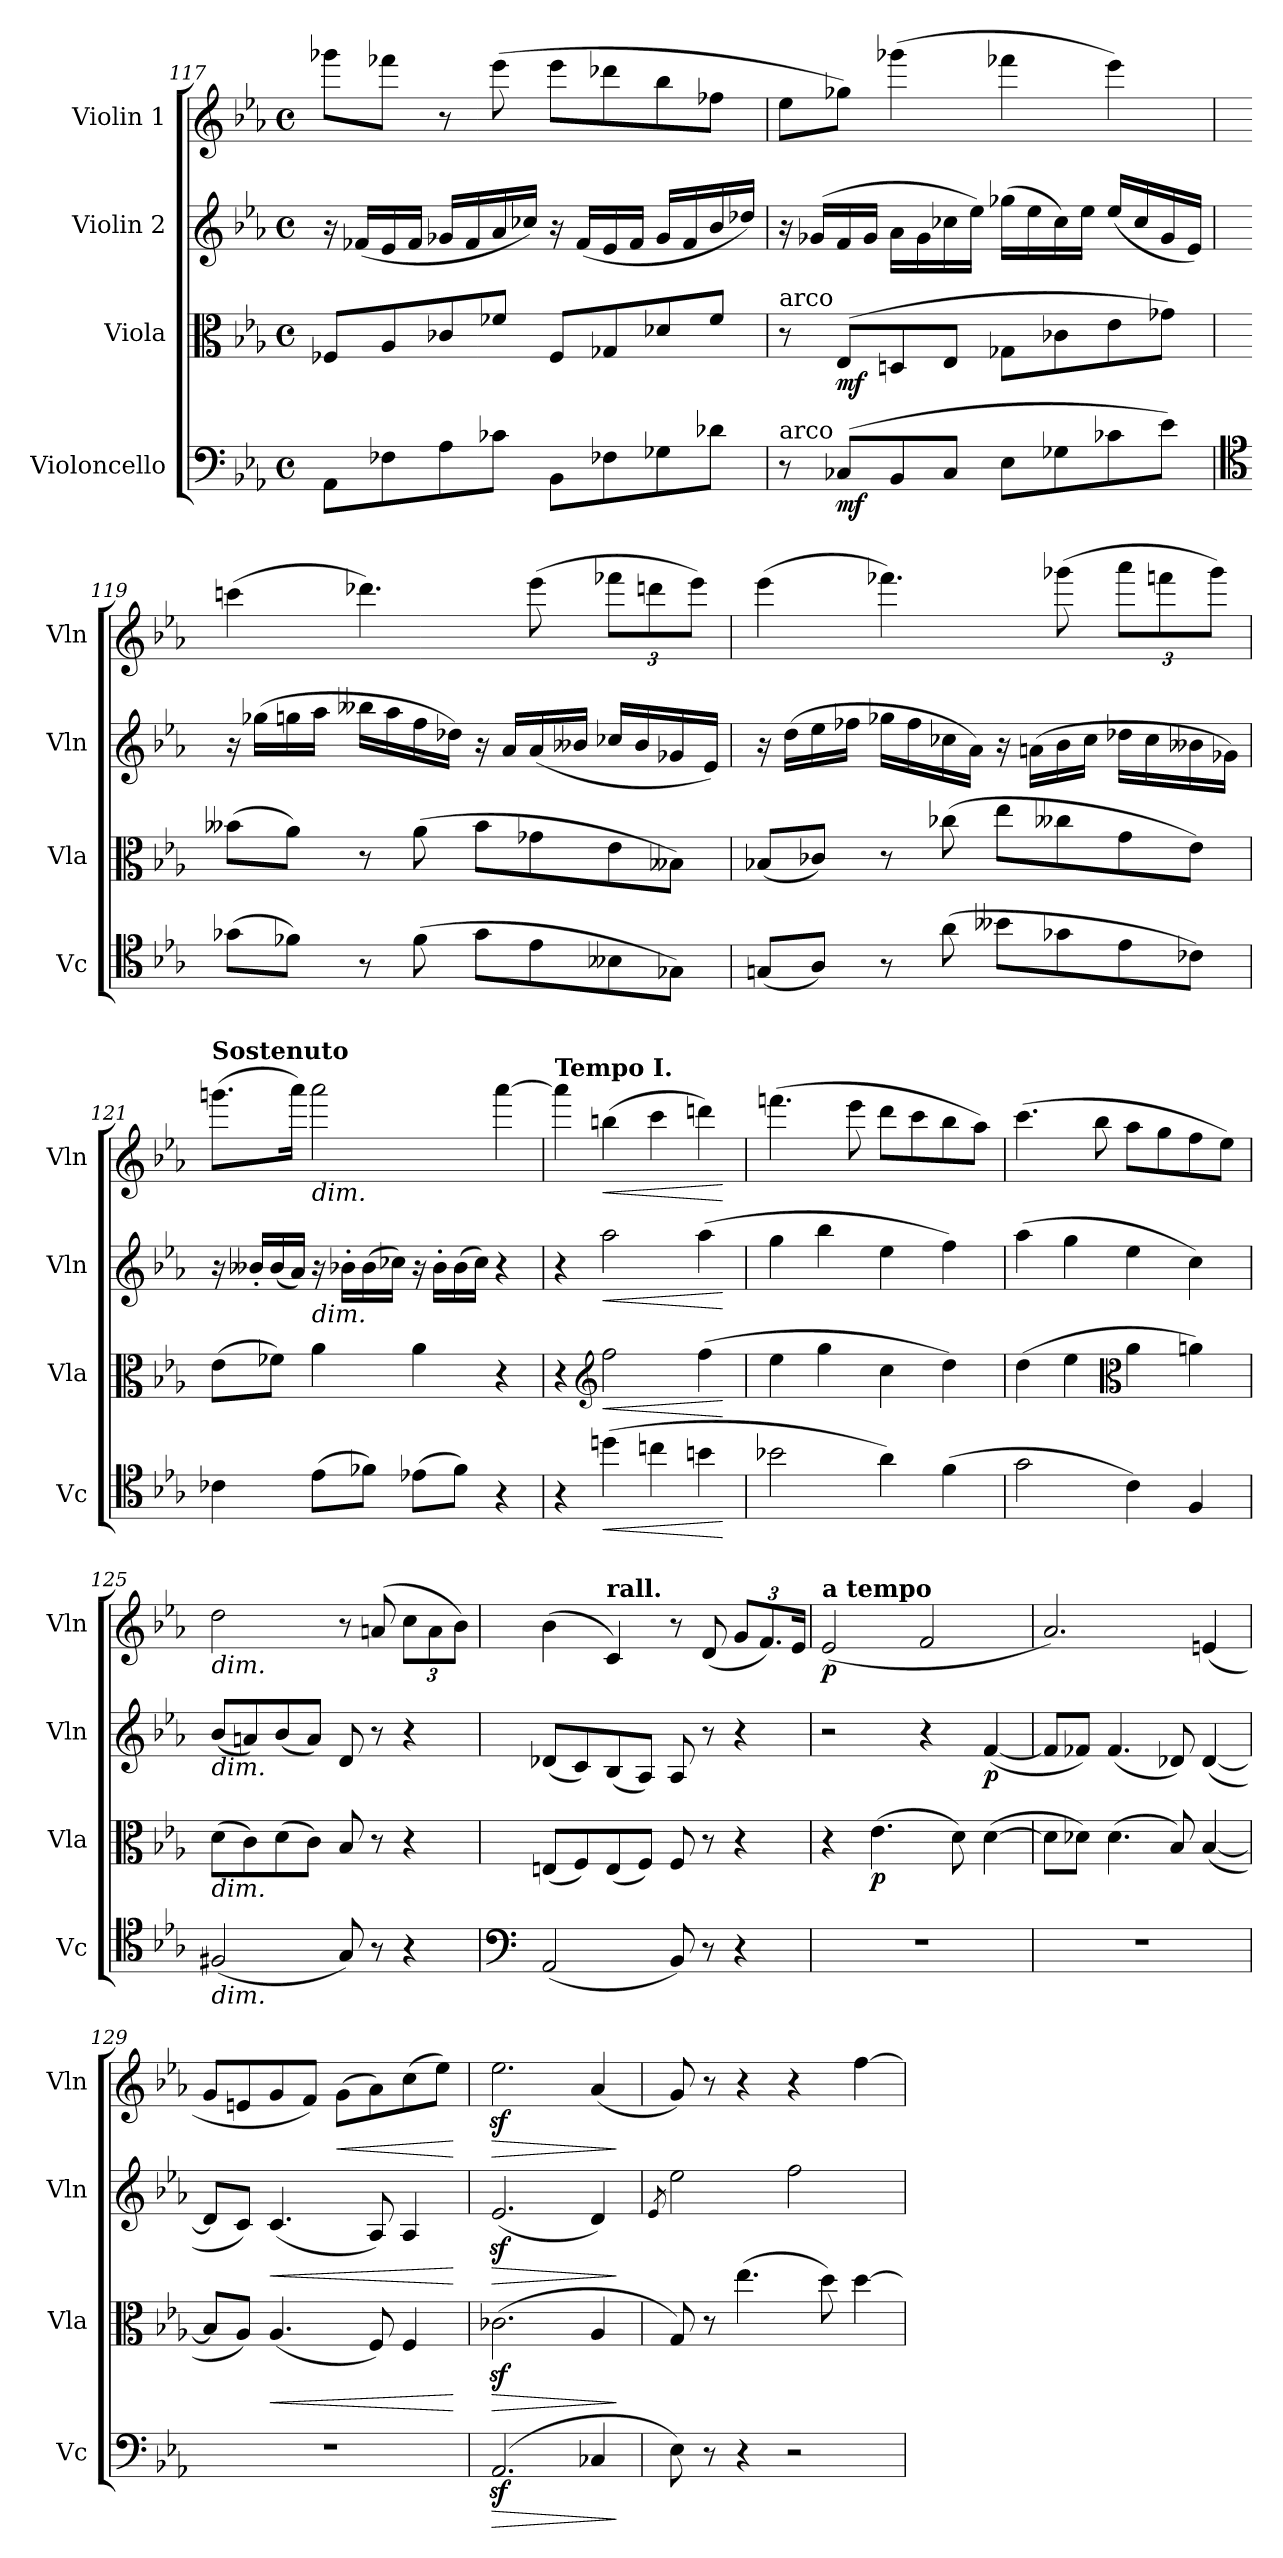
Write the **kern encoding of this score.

**kern	**dynam	**kern	**dynam	**kern	**dynam	**kern	**dynam
*part4	*part4	*part3	*part3	*part2	*part2	*part1	*part1
*staff4	*staff4	*staff3	*staff3	*staff2	*staff2	*staff1	*staff1
*I"Violoncello	*	*I"Viola	*	*I"Violin 2	*	*I"Violin 1	*
*I'Vc	*	*I'Vla	*	*I'Vln	*	*I'Vln	*
*clefF4	*	*clefC3	*	*clefG2	*	*clefG2	*
*k[b-e-a-]	*	*k[b-e-a-]	*	*k[b-e-a-]	*	*k[b-e-a-]	*
*M4/4	*	*M4/4	*	*M4/4	*	*M4/4	*
*met(c)	*	*met(c)	*	*met(c)	*	*met(c)	*
=117	=117	=117	=117	=117	=117	=117	=117
8AA-\L	.	8F-X/L	.	16r	.	8ggg-X\L	.
.	.	.	.	(16f-X/LL	.	.	.
8F-X\	.	8A-/	.	16e-/	.	8fff-X\J	.
.	.	.	.	16f-/JJ	.	.	.
8A-\	.	8c-X/	.	16g-X/LL	.	8r	.
.	.	.	.	16f-/	.	.	.
8c-X\J	.	8f-X/J	.	16a-/	.	(8eee-\	.
.	.	.	.	16cc-X/JJ)	.	.	.
8BB-\L	.	8F-/L	.	16r	.	8eee-\L	.
.	.	.	.	(16f-/LL	.	.	.
8F-X\	.	8G-X/	.	16e-/	.	8ddd-X\	.
.	.	.	.	16f-/JJ	.	.	.
8G-X\	.	8d-X/	.	16g-/LL	.	8bb-\	.
.	.	.	.	16f-/	.	.	.
8d-X\J	.	8f-/J	.	16b-/	.	8ff-X\J	.
.	.	.	.	16dd-X/JJ)	.	.	.
!!LO:LB:g=z
=118	=118	=118	=118	=118	=118	=118	=118
!	!	!LO:TX:a:t=arco	!	!	!	!	!
!LO:TX:a:t=arco	!	!	!	!	!	!	!
8r	.	8r	.	16r	.	8ee-\L	.
.	.	.	.	(16g-X/LL	.	.	.
!	!LO:DY:b	!	!LO:DY:b	!	!	!	!
(8C-X/L	mf	(8E-/L	mf	16f/	.	8gg-X\J)	.
.	.	.	.	16g-/JJ	.	.	.
8BB-/	.	8Dn/	.	16a-\LL	.	(4ggg-X\	.
.	.	.	.	16g-\	.	.	.
8C-/J	.	8E-/J	.	16cc-X\	.	.	.
.	.	.	.	16ee-\JJ)	.	.	.
8E-\L	.	8G-X\L	.	(16gg-X\LL	.	4fff-X\	.
.	.	.	.	16ee-\	.	.	.
8G-X\	.	8c-X\	.	16cc-\)	.	.	.
.	.	.	.	16ee-\JJ	.	.	.
8c-X\	.	8e-\	.	(16ee-/LL	.	4eee-\)	.
.	.	.	.	16cc-/	.	.	.
8e-\J)	.	8g-X\J)	.	16g-/	.	.	.
.	.	.	.	16e-/JJ)	.	.	.
!!LO:PB:g=z
=119	=119	=119	=119	=119	=119	=119	=119
*clefC4	*	*	*	*	*	*	*
(8g-X\L	.	(8b--X\L	.	16r	.	(4cccn\	.
.	.	.	.	(16gg-X\LL	.	.	.
8f-X\J)	.	8a-\J)	.	16ggn\	.	.	.
.	.	.	.	16aa-\JJ	.	.	.
8r	.	8r	.	16bb--X\LL	.	4.ddd-X\)	.
.	.	.	.	16aa-\	.	.	.
(8f-\	.	(8a-\	.	16ff\	.	.	.
.	.	.	.	16dd-X\JJ)	.	.	.
8g-\L	.	8b--\L	.	16r	.	.	.
.	.	.	.	16a-/LL	.	.	.
8e-\	.	8g-X\	.	(16a-/	.	(8eee-\	.
.	.	.	.	16b--X/JJ	.	.	.
*	*	*	*	*	*	*Xbrackettup	*
8B--X\	.	8e-\	.	16cc-X/LL	.	12fff-X\L	.
.	.	.	.	16b--/	.	.	.
.	.	.	.	.	.	12dddn\	.
8G-X\J)	.	8B--X\J)	.	16g-X/	.	.	.
.	.	.	.	.	.	12eee-\J)	.
.	.	.	.	16e-/JJ)	.	.	.
=120	=120	=120	=120	=120	=120	=120	=120
(8Gn/L	.	(8B-X/L	.	16r	.	(4eee-\	.
.	.	.	.	(16dd\LL	.	.	.
8A-/J)	.	8c-X/J)	.	16ee-\	.	.	.
.	.	.	.	16ff-X\JJ	.	.	.
8r	.	8r	.	16gg-X\LL	.	4.fff-X\)	.
.	.	.	.	16ff-\	.	.	.
(8a-\	.	(8cc-X\	.	16cc-X\	.	.	.
.	.	.	.	16a-\JJ)	.	.	.
8b--X\L	.	8ee-\L	.	16r	.	.	.
.	.	.	.	(16an\LL	.	.	.
8g-X\	.	8cc--X\	.	16b-\	.	(8ggg-X\	.
.	.	.	.	16cc-\JJ	.	.	.
8e-\	.	8g\	.	16dd-X\LL	.	12aaa-\L	.
.	.	.	.	16cc-\	.	.	.
.	.	.	.	.	.	12fffn\	.
8c-X\J)	.	8e-\J)	.	16b--X\	.	.	.
.	.	.	.	.	.	12ggg-\J)	.
.	.	.	.	16g-X\JJ)	.	.	.
!!LO:LB:g=z
=121	=121	=121	=121	=121	=121	=121	=121
!	!	!	!	!	!	!LO:TX:a:B:t=Sostenuto	!
4c-X\	.	(8e-\L	.	16r	.	(8.gggn\L	.
.	.	.	.	16b--X'/LL	.	.	.
.	.	8f-X\J)	.	(16b--/	.	.	.
.	.	.	.	16a-/JJ)	.	16aaa-\Jk)	.
!	!	!	!	!	!	!LO:TX:b:i:t=dim.	!
!	!	!	!	!LO:TX:b:i:t=dim.	!	!	!
(8e-\L	.	4a-\	.	16r	.	2aaa-\	.
.	.	.	.	16b-X'\LL	.	.	.
8f-X\J)	.	.	.	(16b-\	.	.	.
.	.	.	.	16cc-X\JJ)	.	.	.
(8e-X\L	.	4a-\	.	16r	.	.	.
.	.	.	.	16b-'\LL	.	.	.
8f-\J)	.	.	.	(16b-\	.	.	.
.	.	.	.	16cc-\JJ)	.	.	.
4r	.	4r	.	4r	.	[4aaa-\	.
!!LO:PB:g=z
=122	=122	=122	=122	=122	=122	=122	=122
!!LO:REH:place=s1:a:B:cj:fs=14:t=G
!	!	!	!	!	!	!LO:TX:a:B:t=Tempo I.	!
4r	.	4r	.	4r	.	4aaa-\]	.
*	*	*clefG2	*	*	*	*	*
!	!LO:HP:b	!	!LO:HP:b	!	!LO:HP:b	!	!LO:HP:b
(4ddn\	<	2ff\	<	2aa-\	<	(4bbn\	<
4ccn\	.	.	.	.	.	4ccc\	.
4bn\	.	(4ff\	.	(4aa-\	.	4dddn\)	.
.	[	.	[	.	[	.	[
=123	=123	=123	=123	=123	=123	=123	=123
2b-X\	.	4ee-\	.	4gg\	.	(4.fffn\	.
.	.	4gg\	.	4bb-\	.	.	.
.	.	.	.	.	.	8eee-\	.
4a-\)	.	4cc\	.	4ee-\	.	8ddd\L	.
.	.	.	.	.	.	8ccc\	.
(4f\	.	4dd\)	.	4ff\)	.	8bb-\	.
.	.	.	.	.	.	8aa-\J)	.
=124	=124	=124	=124	=124	=124	=124	=124
2g\	.	(4dd\	.	(4aa-\	.	(4.ccc\	.
.	.	4ee-\	.	4gg\	.	.	.
.	.	.	.	.	.	8bb-\	.
*	*	*clefC3	*	*	*	*	*
4c\)	.	4a-\	.	4ee-\	.	8aa-\L	.
.	.	.	.	.	.	8gg\	.
4F/	.	4an\)	.	4cc\)	.	8ff\	.
.	.	.	.	.	.	8ee-\J)	.
=125	=125	=125	=125	=125	=125	=125	=125
!	!	!	!	!	!	!LO:TX:b:i:t=dim.	!
!	!	!	!	!LO:TX:b:i:t=dim.	!	!	!
!	!	!LO:TX:b:i:t=dim.	!	!	!	!	!
!LO:TX:b:i:t=dim.	!	!	!	!	!	!	!
(2F#X/	.	(8d\L	.	(8b-/L	.	2dd\	.
.	.	8c\)	.	8an/)	.	.	.
.	.	(8d\	.	(8b-/	.	.	.
.	.	8c\J)	.	8a/J)	.	.	.
8G/)	.	8B-/	.	8d/	.	8r	.
8r	.	8r	.	8r	.	(8an/	.
4r	.	4r	.	4r	.	12cc\L	.
.	.	.	.	.	.	12a\	.
.	.	.	.	.	.	12b-\J)	.
=126	=126	=126	=126	=126	=126	=126	=126
*clefF4	*	*	*	*	*	*	*
(2AA-/	.	(8En/L	.	(8d-X/L	.	(4b-\	.
.	.	8F/)	.	8c/)	.	.	.
!	!	!	!	!	!	!LO:TX:a:B:t=rall.	!
.	.	(8E/	.	(8B-/	.	4c/)	.
.	.	8F/J)	.	8A-/J)	.	.	.
8BB-/)	.	8F/	.	8A-/	.	8r	.
8r	.	8r	.	8r	.	(8d/	.
4r	.	4r	.	4r	.	12g/L	.
.	.	.	.	.	.	12.f/)	.
.	.	.	.	.	.	24e-/Jk	.
!!LO:LB:g=z
=127	=127	=127	=127	=127	=127	=127	=127
!	!	!	!	!	!	!LO:TX:a:B:t=a tempo	!
!	!	!	!	!	!	!	!LO:DY:b
1r	.	4r	.	2r	.	(2e-/	p
!	!	!	!LO:DY:b	!	!	!	!
.	.	(4.e-\	p	.	.	.	.
.	.	.	.	4r	.	2f/	.
.	.	8d\)	.	.	.	.	.
!	!	!	!	!	!LO:DY:b	!	!
.	.	([4d\	.	([<4f/	p	.	.
=128	=128	=128	=128	=128	=128	=128	=128
1r	.	8d\L]	.	8f/L]	.	2.a-/)	.
.	.	8d-X\J)	.	8f-X/J)	.	.	.
.	.	(4.d-\	.	(4.f-/	.	.	.
.	.	8B-/)	.	8d-X/)	.	.	.
.	.	([4B-/	.	([<4d-/	.	(4en/	.
=129	=129	=129	=129	=129	=129	=129	=129
1r	.	8B-/L]	.	8d-/L]	.	8g/L	.
.	.	8A-/J)	.	8c/J)	.	8en/	.
!	!	!	!LO:HP:b	!	!LO:HP:b	!	!
.	.	(4.A-/	<	(4.c/	<	8g/	.
.	.	.	.	.	.	8f/J)	.
!	!	!	!	!	!	!	!LO:HP:b
.	.	.	.	.	.	(8g\L	<
.	.	8F/)	.	8A-/)	.	8a-\)	.
.	.	4F/	.	4A-/	.	(8cc\	.
.	.	.	.	.	.	8ee-\J)	.
.	.	.	[	.	[	.	[
=130	=130	=130	=130	=130	=130	=130	=130
!	!LO:HP:b	!	!LO:HP:b	!	!LO:HP:b	!	!LO:HP:b
(2.AA-z</	>	(2.c-Xz<\	>	(2.e-z</	>	2.ee-z<\	>
4C-X/	.	4A-/	.	4d/)	.	(4a-/	.
.	]	.	]	.	]	.	]
=131	=131	=131	=131	=131	=131	=131	=131
.	.	.	.	8qe-/	.	.	.
8E-\)	.	8G/)	.	2ee-\	.	8g/)	.
8r	.	8r	.	.	.	8r	.
4r	.	(4.ee-\	.	.	.	4r	.
2r	.	.	.	2ff\	.	4r	.
.	.	8dd\)	.	.	.	.	.
.	.	[4dd\	.	.	.	[>4ff\	.
=	=	=	=	=	=	=	=
*-	*-	*-	*-	*-	*-	*-	*-
